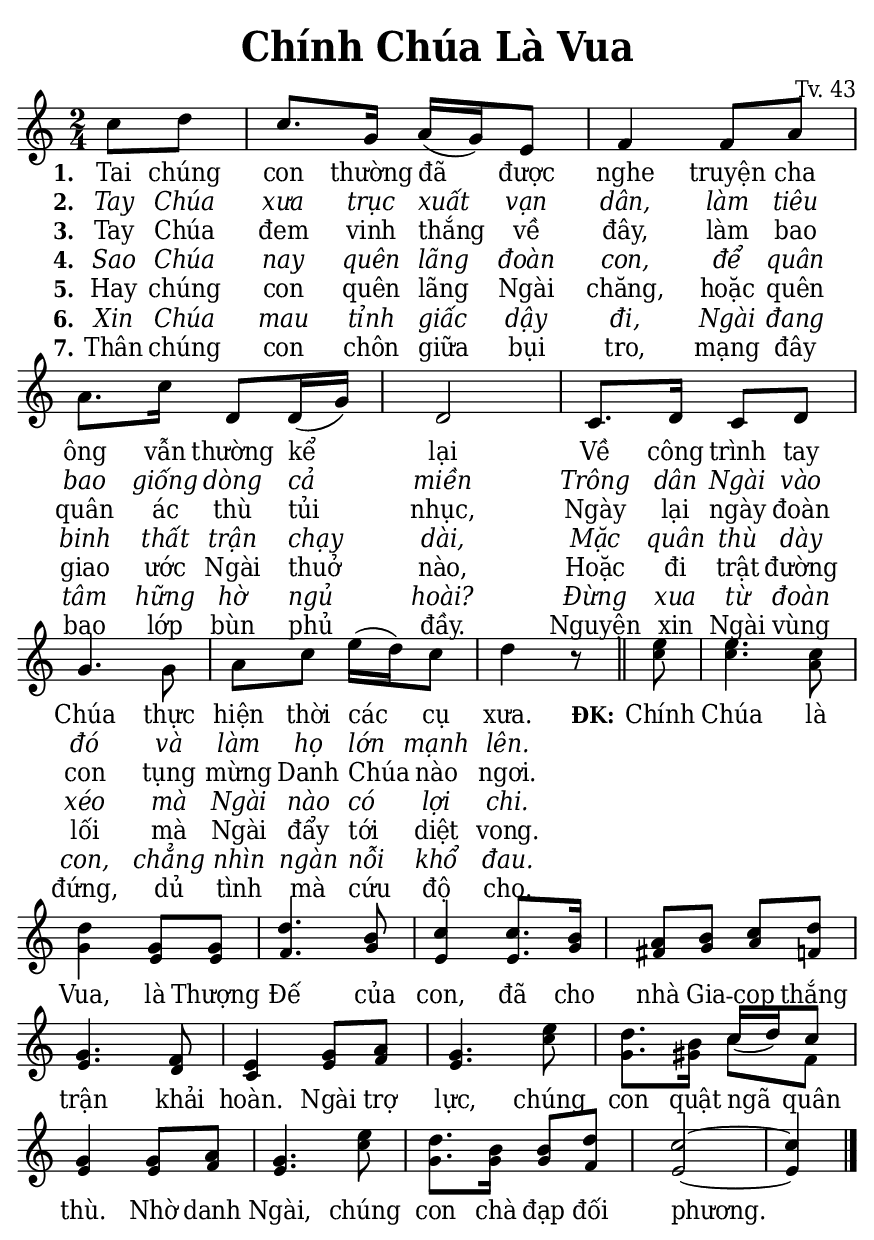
% Cài đặt chung\
\version "2.22.1"
\include "english.ly"

\header {
  title = \markup { \fontsize #1 "Chính Chúa Là Vua" }
  composer = "Tv. 43"
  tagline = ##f
}

% Nhạc phiên khúc
nhacPhienKhucSop = \relative c'' {
  \partial 4 c8 d |
  c8. g16 a (g) e8 |
  f4 f8 a |
  a8. c16 d,8 d16 (g) |
  d2 |
  c8. d16 c8 d |
  g4. \once \stemDown g8 |
  a8 c e16 (d) c8 |
  d4 r8 \bar "||"
  e8 |
  e4. c8 |
  d4 g,8 g |
  d'4. b8 |
  c4 c8. b16 |
  a8 b c d |
  g,4. f8 |
  e4 g8 a |
  g4. e'8 |
  d8. b16 c _(d) c8 |
  g4 g8 a |
  g4. e'8 |
  d8. b16 b8 d |
  c2 ~ |
  c4 \bar "|."
}

nhacPhienKhucAlto = \relative c'' {
  r4 |
  R2*7
  r4.
  
  c8 |
  c4. a8 |
  g4 e8 e |
  f4. g8 |
  e4 e8. g16 |
  fs8 g a f! |
  e4. d8 |
  c4 e8 f |
  e4. c'8 |
  g8. gs16 c8 [f,] |
  e4 e8 f |
  e4. c'8 |
  g8. g16 g8 f |
  e2 ~ |
  e4
}

% Lời phiên khúc
loiPhienKhucSop = \lyrics {
  <<
    {
      \set stanza = "1."
      Tai chúng con thường đã được nghe
      truyện cha ông vẫn thường kể lại
      Về công trình tay Chúa thực hiện
      thời các cụ xưa.
    }
    \new Lyrics {
	    \set associatedVoice = "beSop"
	    \set stanza = "2."
      \override Lyrics.LyricText.font-shape = #'italic
	    Tay Chúa xưa trục xuất vạn dân,
	    làm tiêu bao giống dòng cả miền
	    Trông dân Ngài vào đó
	    và làm họ lớn mạnh lên.
    }
    \new Lyrics {
	    \set associatedVoice = "beSop"
	    \set stanza = "3."
	    Tay Chúa đem vinh thắng về đây,
	    làm bao quân ác thù tủi nhục,
	    Ngày lại ngày đoàn con tụng mừng Danh Chúa nào ngơi.
    }
    \new Lyrics {
	    \set associatedVoice = "beSop"
	    \set stanza = "4."
      \override Lyrics.LyricText.font-shape = #'italic
	    Sao Chúa nay quên lãng đoàn con,
	    để quân binh thất trận chạy dài,
	    Mặc quân thù dày xéo
	    mà Ngài nào có lợi chi.
    }
    \new Lyrics {
	    \set associatedVoice = "beSop"
	    \set stanza = "5."
	    Hay chúng con quên lãng Ngài chăng,
	    hoặc quên giao ước Ngài thuở nào,
	    Hoặc đi trật đường lối
	    mà Ngài đẩy tới diệt vong.
    }
    \new Lyrics {
	    \set associatedVoice = "beSop"
	    \set stanza = "6."
      \override Lyrics.LyricText.font-shape = #'italic
	    Xin Chúa mau tỉnh giấc dậy đi,
	    Ngài đang tâm hững hờ ngủ hoài?
	    Đừng xua từ đoàn con,
	    chẳng nhìn ngàn nỗi khổ đau.
    }
    \new Lyrics {
	    \set associatedVoice = "beSop"
	    \set stanza = "7."
	    Thân chúng con chôn giữa bụi tro,
	    mạng đây bao lớp bùn phủ đầy.
	    Nguyện xin Ngài vùng đứng,
	    dủ tình mà cứu độ cho.
    }
  >>
  \set stanza = "ĐK:"
  Chính Chúa là Vua,
  là Thượng Đế của con,
  đã cho nhà Gia -- cop thắng trận khải hoàn.
  Ngài trợ lực, chúng con quật ngã quân thù.
  Nhờ danh Ngài, chúng con chà đạp đối phương.
}

% Dàn trang
\paper {
  #(set-paper-size "a5")
  top-margin = 3\mm
  bottom-margin = 3\mm
  left-margin = 3\mm
  right-margin = 3\mm
  indent = #0
  #(define fonts
	 (make-pango-font-tree "Deja Vu Serif Condensed"
	 		       "Deja Vu Serif Condensed"
			       "Deja Vu Serif Condensed"
			       (/ 20 20)))
  print-page-number = ##f
  page-count = 1
}

TongNhip = {
  \key c \major \time 2/4
  \set Timing.beamExceptions = #'()
  \set Timing.baseMoment = #(ly:make-moment 1/4)
}

% Đổi kích thước nốt cho bè phụ
notBePhu =
#(define-music-function (font-size music) (number? ly:music?)
   (for-some-music
     (lambda (m)
       (if (music-is-of-type? m 'rhythmic-event)
           (begin
             (set! (ly:music-property m 'tweaks)
                   (cons `(font-size . ,font-size)
                         (ly:music-property m 'tweaks)))
             #t)
           #f))
     music)
   music)

\score {
  \new ChoirStaff <<
    \new Staff \with {
        \consists "Merge_rests_engraver"
        printPartCombineTexts = ##f
      }
      <<
      \new Voice \TongNhip \partCombine 
        \nhacPhienKhucSop
        \notBePhu -1 { \nhacPhienKhucAlto }
      \new NullVoice = beSop \nhacPhienKhucSop
      \new Lyrics \lyricsto beSop \loiPhienKhucSop
      >>
  >>
  \layout {
    \override Lyrics.LyricSpace.minimum-distance = #0.5
    \override Score.BarNumber.break-visibility = ##(#f #f #f)
    \override Score.SpacingSpanner.uniform-stretching = ##t
  } 
}
